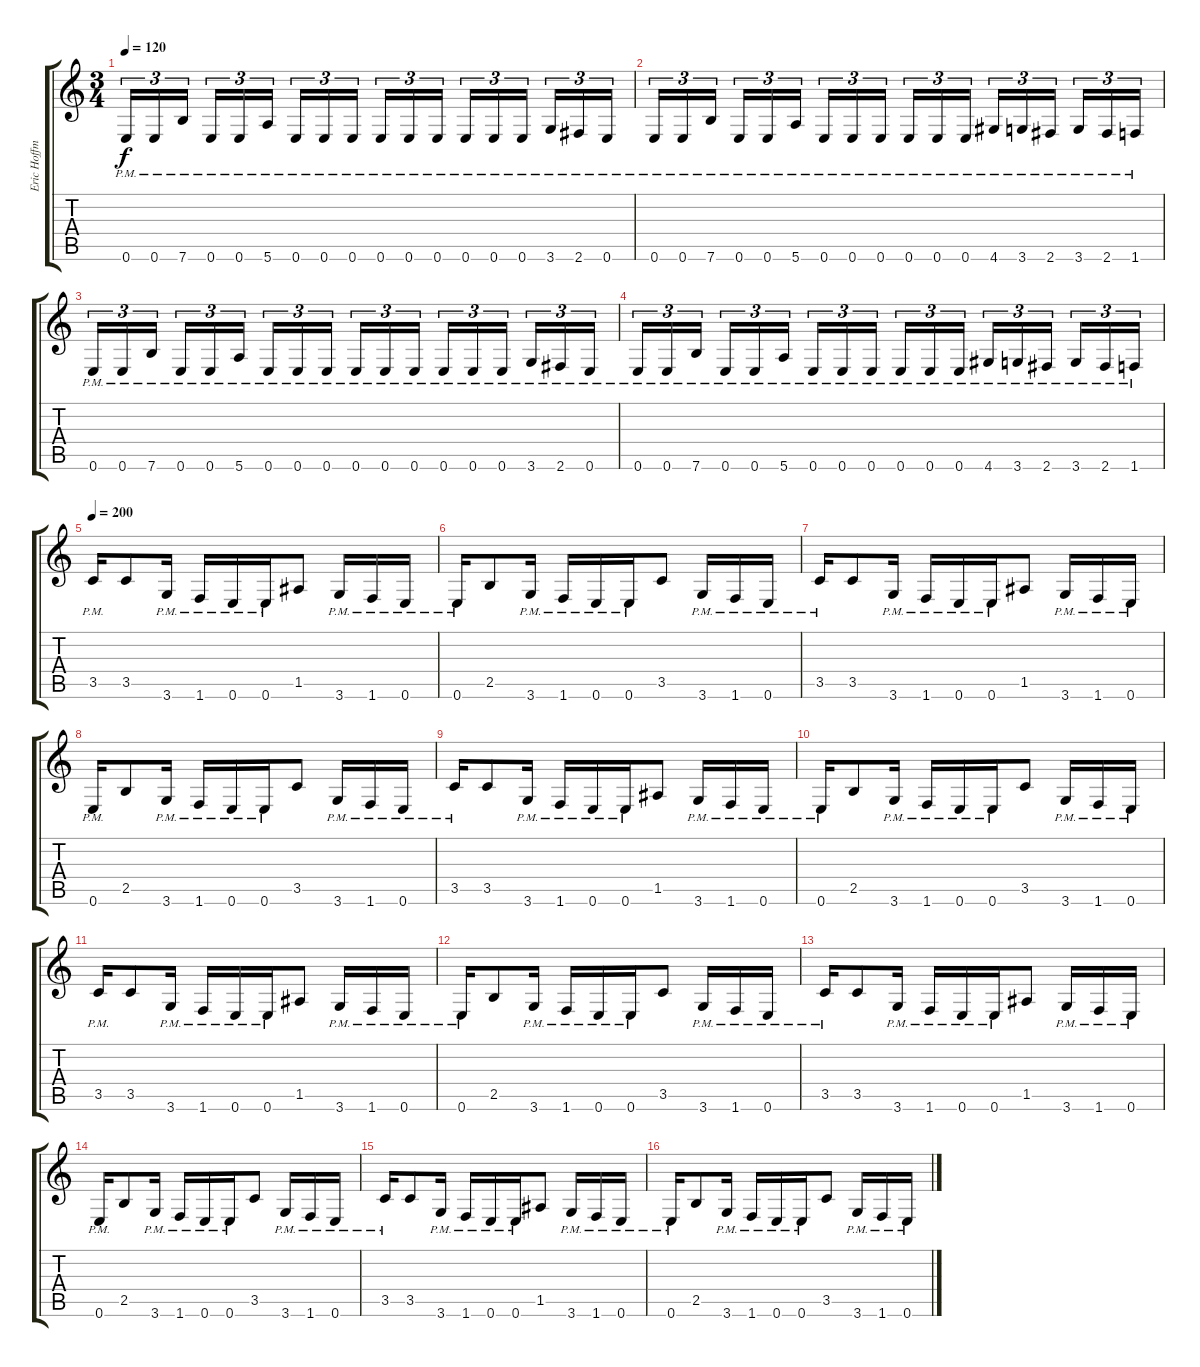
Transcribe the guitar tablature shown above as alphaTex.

\track ("Eric Hoffman" "Eric Hoffm") {instrument distortionguitar}
\staff {score tabs}
\tuning (E4 B3 G3 D3 A2 E2) {hide}
\ts (3 4)
\tempo 120
\clef g2
\ks c
0.6{pm}.16{tu (3 2) dy f} 0.6{pm}.16{tu (3 2)} 7.6{pm}.16{tu (3 2)} 0.6{pm}.16{tu (3 2)} 0.6{pm}.16{tu (3 2)} 5.6{pm}.16{tu (3 2)} 0.6{pm}.16{tu (3 2)} 0.6{pm}.16{tu (3 2)} 0.6{pm}.16{tu (3 2)} 0.6{pm}.16{tu (3 2)} 0.6{pm}.16{tu (3 2)} 0.6{pm}.16{tu (3 2)} 0.6{pm}.16{tu (3 2)} 0.6{pm}.16{tu (3 2)} 0.6{pm}.16{tu (3 2)} 3.6{pm}.16{tu (3 2)} 2.6{pm}.16{tu (3 2)} 0.6{pm}.16{tu (3 2)} |
0.6{pm}.16{tu (3 2)} 0.6{pm}.16{tu (3 2)} 7.6{pm}.16{tu (3 2)} 0.6{pm}.16{tu (3 2)} 0.6{pm}.16{tu (3 2)} 5.6{pm}.16{tu (3 2)} 0.6{pm}.16{tu (3 2)} 0.6{pm}.16{tu (3 2)} 0.6{pm}.16{tu (3 2)} 0.6{pm}.16{tu (3 2)} 0.6{pm}.16{tu (3 2)} 0.6{pm}.16{tu (3 2)} 4.6{pm}.16{tu (3 2)} 3.6{pm}.16{tu (3 2)} 2.6{pm}.16{tu (3 2)} 3.6{pm}.16{tu (3 2)} 2.6{pm}.16{tu (3 2)} 1.6{pm}.16{tu (3 2)} |
0.6{pm}.16{tu (3 2)} 0.6{pm}.16{tu (3 2)} 7.6{pm}.16{tu (3 2)} 0.6{pm}.16{tu (3 2)} 0.6{pm}.16{tu (3 2)} 5.6{pm}.16{tu (3 2)} 0.6{pm}.16{tu (3 2)} 0.6{pm}.16{tu (3 2)} 0.6{pm}.16{tu (3 2)} 0.6{pm}.16{tu (3 2)} 0.6{pm}.16{tu (3 2)} 0.6{pm}.16{tu (3 2)} 0.6{pm}.16{tu (3 2)} 0.6{pm}.16{tu (3 2)} 0.6{pm}.16{tu (3 2)} 3.6{pm}.16{tu (3 2)} 2.6{pm}.16{tu (3 2)} 0.6{pm}.16{tu (3 2)} |
0.6{pm}.16{tu (3 2)} 0.6{pm}.16{tu (3 2)} 7.6{pm}.16{tu (3 2)} 0.6{pm}.16{tu (3 2)} 0.6{pm}.16{tu (3 2)} 5.6{pm}.16{tu (3 2)} 0.6{pm}.16{tu (3 2)} 0.6{pm}.16{tu (3 2)} 0.6{pm}.16{tu (3 2)} 0.6{pm}.16{tu (3 2)} 0.6{pm}.16{tu (3 2)} 0.6{pm}.16{tu (3 2)} 4.6{pm}.16{tu (3 2)} 3.6{pm}.16{tu (3 2)} 2.6{pm}.16{tu (3 2)} 3.6{pm}.16{tu (3 2)} 2.6{pm}.16{tu (3 2)} 1.6{pm}.16{tu (3 2)} |
\tempo 200
3.5{pm}.16 3.5.8 3.6{pm}.16 1.6{pm}.16 0.6{pm}.16 0.6{pm}.16 1.5.8 3.6{pm}.16 1.6{pm}.16 0.6{pm}.16 |
0.6{pm}.16 2.5.8 3.6{pm}.16 1.6{pm}.16 0.6{pm}.16 0.6{pm}.16 3.5.8 3.6{pm}.16 1.6{pm}.16 0.6{pm}.16 |
3.5{pm}.16 3.5.8 3.6{pm}.16 1.6{pm}.16 0.6{pm}.16 0.6{pm}.16 1.5.8 3.6{pm}.16 1.6{pm}.16 0.6{pm}.16 |
0.6{pm}.16 2.5.8 3.6{pm}.16 1.6{pm}.16 0.6{pm}.16 0.6{pm}.16 3.5.8 3.6{pm}.16 1.6{pm}.16 0.6{pm}.16 |
3.5{pm}.16 3.5.8 3.6{pm}.16 1.6{pm}.16 0.6{pm}.16 0.6{pm}.16 1.5.8 3.6{pm}.16 1.6{pm}.16 0.6{pm}.16 |
0.6{pm}.16 2.5.8 3.6{pm}.16 1.6{pm}.16 0.6{pm}.16 0.6{pm}.16 3.5.8 3.6{pm}.16 1.6{pm}.16 0.6{pm}.16 |
3.5{pm}.16 3.5.8 3.6{pm}.16 1.6{pm}.16 0.6{pm}.16 0.6{pm}.16 1.5.8 3.6{pm}.16 1.6{pm}.16 0.6{pm}.16 |
0.6{pm}.16 2.5.8 3.6{pm}.16 1.6{pm}.16 0.6{pm}.16 0.6{pm}.16 3.5.8 3.6{pm}.16 1.6{pm}.16 0.6{pm}.16 |
3.5{pm}.16 3.5.8 3.6{pm}.16 1.6{pm}.16 0.6{pm}.16 0.6{pm}.16 1.5.8 3.6{pm}.16 1.6{pm}.16 0.6{pm}.16 |
0.6{pm}.16 2.5.8 3.6{pm}.16 1.6{pm}.16 0.6{pm}.16 0.6{pm}.16 3.5.8 3.6{pm}.16 1.6{pm}.16 0.6{pm}.16 |
3.5{pm}.16 3.5.8 3.6{pm}.16 1.6{pm}.16 0.6{pm}.16 0.6{pm}.16 1.5.8 3.6{pm}.16 1.6{pm}.16 0.6{pm}.16 |
0.6{pm}.16 2.5.8 3.6{pm}.16 1.6{pm}.16 0.6{pm}.16 0.6{pm}.16 3.5.8 3.6{pm}.16 1.6{pm}.16 0.6{pm}.16
